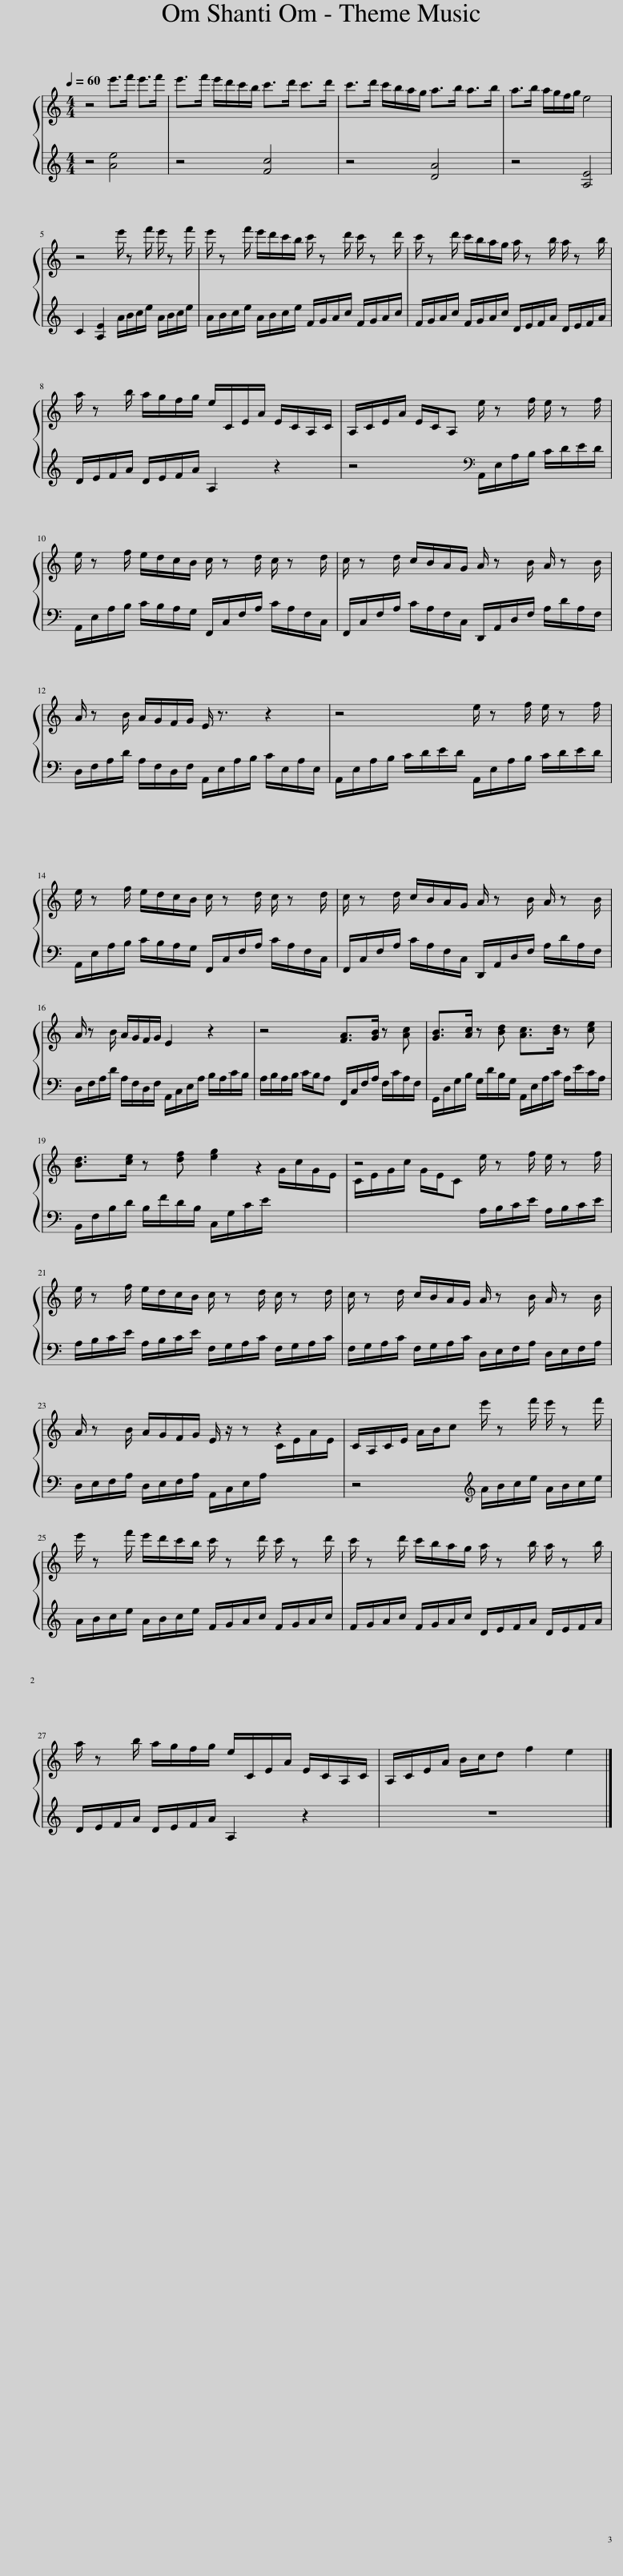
X:1
%%score { 1 | 2 }
L:1/8
Q:1/4=60
M:4/4
I:linebreak $
K:C
V:1 treble
V:2 treble
V:1
 z4 e'>f' e'>f' | e'>f' e'/d'/c'/b/ c'>d' c'>d' | c'>d' c'/b/a/g/ a>b a>b | a>b a/g/f/g/ e4 |$ z4 e'/ z f'/ e'/ z f'/ | %5
 e'/ z f'/ e'/d'/c'/b/ c'/ z d'/ c'/ z d'/ | c'/ z d'/ c'/b/a/g/ a/ z b/ a/ z b/ |$ a/ z b/ a/g/f/g/ e/C/E/A/ E/C/A,/C/ | A,/C/E/A/ E/C/A, e/ z f/ e/ z f/ |$ e/ z f/ e/d/c/B/ c/ z d/ c/ z d/ | %10
 c/ z d/ c/B/A/G/ A/ z B/ A/ z B/ |$ A/ z B/ A/G/F/G/ E/ z3/2 z2 | z4 e/ z f/ e/ z f/ |$ e/ z f/ e/d/c/B/ c/ z d/ c/ z d/ | c/ z d/ c/B/A/G/ A/ z B/ A/ z B/ |$ %15
 A/ z B/ A/G/F/G/ E2 z2 | z4 [FA]>[GB] z [Ac] | [GB]>[Ac] z [Bd] [Ac]>[Bd] z [ce] |$ [Bd]>[ce] z [df] [eg]2 z2 | z4 e/ z f/ e/ z f/ |$ %20
 e/ z f/ e/d/c/B/ c/ z d/ c/ z d/ | c/ z d/ c/B/A/G/ A/ z B/ A/ z B/ |$ A/ z B/ A/G/F/G/ E/ z/ z z2 | C/A,/C/E/ A/B/c e'/ z f'/ e'/ z f'/ |$ e'/ z f'/ e'/d'/c'/b/ c'/ z d'/ c'/ z d'/ | %25
 c'/ z d'/ c'/b/a/g/ a/ z b/ a/ z b/ |$ a/ z b/ a/g/f/g/ e/C/E/A/ E/C/A,/C/ | A,/C/E/A/ B/c/d f2 e2 |] %28
V:2
 z4 [Ae]4 | z4 [Fc]4 | z4 [DA]4 | z4 [A,E]4 |$ C2 [A,E]2 A/B/c/e/ A/B/c/e/ | %5
 A/B/c/e/ A/B/c/e/ F/G/A/c/ F/G/A/c/ | F/G/A/c/ F/G/A/c/ D/E/F/A/ D/E/F/A/ |$ D/E/F/A/ D/E/F/A/ A,2 z2 | z4[K:bass] A,,/E,/A,/B,/ C/D/E/D/ |$ A,,/E,/A,/B,/ C/B,/A,/G,/ F,,/C,/F,/A,/ C/A,/F,/C,/ | %10
 F,,/C,/F,/A,/ C/A,/F,/C,/ D,,/A,,/D,/F,/ A,/D/A,/F,/ |$ D,/F,/A,/D/ A,/F,/D,/F,/ A,,/E,/A,/B,/ C/E,/A,/E,/ | A,,/E,/A,/B,/ C/D/E/D/ A,,/E,/A,/B,/ C/D/E/D/ |$ A,,/E,/A,/B,/ C/B,/A,/G,/ F,,/C,/F,/A,/ C/A,/F,/C,/ | F,,/C,/F,/A,/ C/A,/F,/C,/ D,,/A,,/D,/F,/ A,/D/A,/F,/ |$ %15
 D,/F,/A,/D/ A,/F,/D,/F,/ A,,/C,/E,/A,/ B,/A,/C/B,/ | A,/B,/A,/B,/ C/B,/A, F,,/C,/F,/A,/ F,/C/A,/F,/ | G,,/D,/G,/B,/ G,/D/B,/G,/ A,,/E,/A,/C/ A,/E/C/A,/ |$ B,,/F,/B,/D/ B,/F/D/B,/ C,/G,/C/E/[I:staff -1] G/c/G/E/ | C/E/G/c/ G/E/C[I:staff +1] A,/B,/C/E/ A,/B,/C/E/ |$ %20
 A,/B,/C/E/ A,/B,/C/E/ F,/G,/A,/C/ F,/G,/A,/C/ | F,/G,/A,/C/ F,/G,/A,/C/ D,/E,/F,/A,/ D,/E,/F,/A,/ |$ D,/E,/F,/A,/ D,/E,/F,/A,/ A,,/C,/E,/A,/[I:staff -1] C/E/A/E/ |[I:staff +1] z4[K:treble] A/B/c/e/ A/B/c/e/ |$ A/B/c/e/ A/B/c/e/ F/G/A/c/ F/G/A/c/ | %25
 F/G/A/c/ F/G/A/c/ D/E/F/A/ D/E/F/A/ |$ D/E/F/A/ D/E/F/A/ A,2 z2 | z8 |] %28
